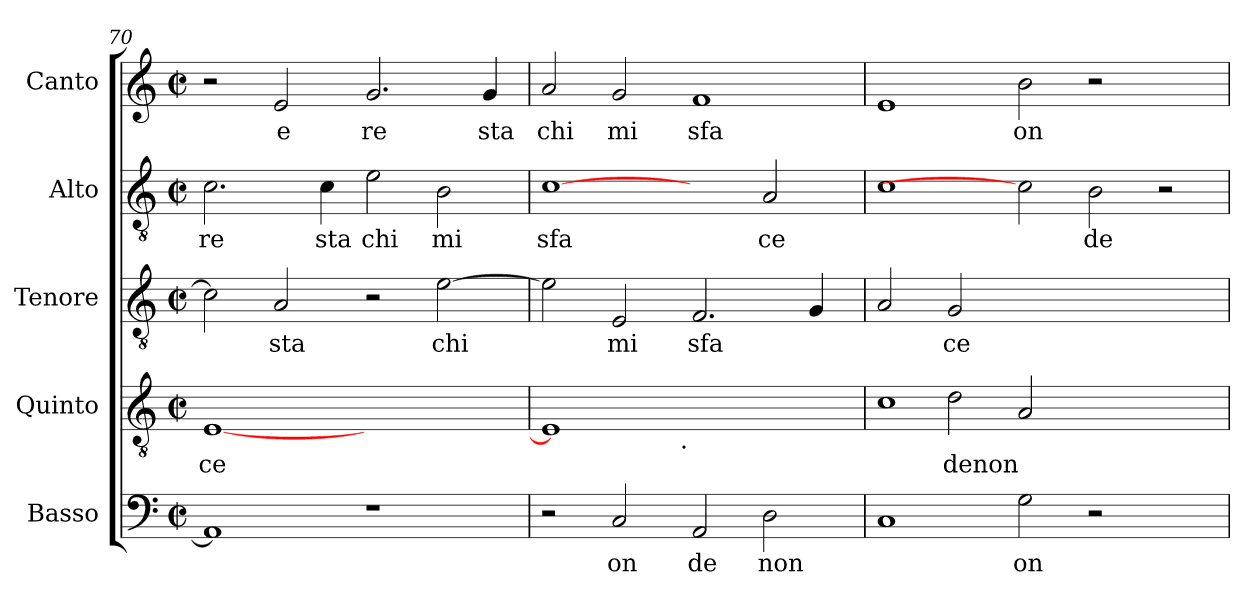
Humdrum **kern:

**kern	**text	**kern	**text	**kern	**text	**kern	**text	**kern	**text
*part5	*part5	*part4	*part4	*part3	*part3	*part2	*part2	*part1	*part1
*staff5	*staff5	*staff4	*staff4	*staff3	*staff3	*staff2	*staff2	*staff1	*staff1
*I"Basso	*	*I"Quinto	*	*I"Tenore	*	*I"Alto	*	*I"Canto	*
*clefF4	*	*clefGv2	*	*clefGv2	*	*clefGv2	*	*clefG2	*
*k[]	*	*k[]	*	*k[]	*	*k[]	*	*k[]	*
*C:	*	*C:	*	*C:	*	*C:	*	*C:	*
*M2/2	*	*M2/2	*	*M2/2	*	*M2/2	*	*M2/2	*
*met(c|)	*	*met(c|)	*	*met(c|)	*	*met(c|)	*	*met(c|)	*
=70	=70	=70	=70	=70	=70	=70	=70	=70	=70
!	!LO:LY:b:rj	!	!LO:LY:b:rj	!	!LO:LY:b:cj	!	!LO:LY:b:cj	!	!
1AA]	.	[1E	ce	2c\]	.	2.c\	re	2r	.
!	!	!	!	!	!LO:LY:b:cj	!	!	!	!LO:LY:b:cj
.	.	.	.	2A/	sta	.	.	2e/	e
!	!	!	!	!	!	!	!LO:LY:b:cj	!	!
.	.	.	.	.	.	4c\	sta	.	.
!	!	!	!	!	!	!	!LO:LY:b:cj	!	!LO:LY:b:cj
1r	.	1ryy	.	2r	.	2e\	chi	2.g/	re
!	!	!	!	!	!LO:LY:b:cj	!	!LO:LY:b:cj	!	!
.	.	.	.	[>2e\	chi	2B\	mi	.	.
!	!	!	!	!	!	!	!	!	!LO:LY:b:cj
.	.	.	.	.	.	.	.	4g/	sta
=71	=71	=71	=71	=71	=71	=71	=71	=71	=71
!	!	!	!	!	!LO:LY:b:cj	!	!LO:LY:b:cj	!	!LO:LY:b:cj
*	*	*^	*	*	*	*	*	*	*
2r	.	1E]	2ryy	.	2e\]	.	[1c	sfa	2a/	chi
!	!LO:LY:b:rj	!	!	!	!	!LO:LY:b:cj	!	!	!	!LO:LY:b:cj
2C/	on	.	4...ryy	.	2E/	mi	.	.	2g/	mi
!	!	!	!LO:TX:b:t=.	!	!	!	!	!	!	!
.	.	.	1ryy	.	.	.	.	.	.	.
!	!LO:LY:b:rj	!	!	!	!	!LO:LY:b:cj	!	!	!	!LO:LY:b:cj
2AA/	de	1ryy	.	.	2.F/	sfa	2ryy	.	1f	sfa
!	!LO:LY:b:rj	!	!	!	!	!	!	!LO:LY:b:cj	!	!
2D\	non	.	.	.	.	.	2A/	ce	.	.
!	!	!	!	!	!	!LO:LY:b:cj	!	!	!	!
.	.	.	.	.	4G/	.	.	.	.	.
.	.	.	32ryy	.	.	.	.	.	.	.
=72	=72	=72	=72	=72	=72	=72	=72	=72	=72	=72
!	!	!	!	!	!	!LO:LY:b:cj	!	!	!	!
1C	.	1c	2ryy	.	2A/	.	1c	.	1e	.
!	!	!	!	!LO:LY:b:rj	!	!LO:LY:b:cj	!	!	!	!
.	.	.	2d\	denon	2G/	ce	.	.	.	.
!	!LO:LY:b:rj	!	!	!	!	!	!	!	!	!LO:LY:b:cj
2G\	on	2A/	1ryy	.	1.ryy	.	2c]	.	2b\	on
!	!	!	!	!	!	!	!	!LO:LY:b:cj	!	!
2r	.	1ryy	.	.	.	.	2B\	de	2r	.
2ryy	.	.	2ryy	.	.	.	2r	.	2ryy	.
*	*	*v	*v	*	*	*	*	*	*	*
=	=	=	=	=	=	=	=	=	=
*-	*-	*-	*-	*-	*-	*-	*-	*-	*-
